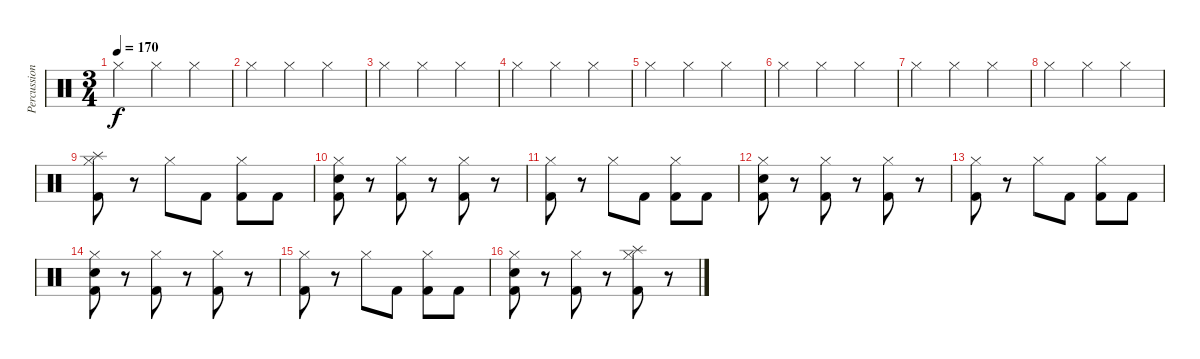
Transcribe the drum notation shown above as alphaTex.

\track ("Percussion" "Percussion") {instrument percussion}
\staff {score}
\articulation defaults
\ts (3 4)
\tempo 170
\clef neutral
\ks c "Hi-Hat (closed)".4{dy f} "Hi-Hat (closed)".4 "Hi-Hat (closed)".4
|
"Hi-Hat (closed)".4 "Hi-Hat (closed)".4 "Hi-Hat (closed)".4 |
"Hi-Hat (closed)".4 "Hi-Hat (closed)".4 "Hi-Hat (closed)".4 |
"Hi-Hat (closed)".4 "Hi-Hat (closed)".4 "Hi-Hat (closed)".4 |
"Hi-Hat (closed)".4 "Hi-Hat (closed)".4 "Hi-Hat (closed)".4 |
"Hi-Hat (closed)".4 "Hi-Hat (closed)".4 "Hi-Hat (closed)".4 |
"Hi-Hat (closed)".4 "Hi-Hat (closed)".4 "Hi-Hat (closed)".4 |
"Hi-Hat (closed)".4 "Hi-Hat (closed)".4 "Hi-Hat (closed)".4 |
("Splash (hit)" "Hi-Hat (closed)" "Kick (hit) 2").8 r.8 "Hi-Hat (closed)".8 "Kick (hit) 2".8 ("Hi-Hat (closed)" "Kick (hit) 2").8 "Kick (hit) 2".8 |
("Hi-Hat (closed)" "Snare (hit) 2" "Kick (hit) 2").8 r.8 ("Hi-Hat (closed)" "Kick (hit) 2").8 r.8 ("Hi-Hat (closed)" "Kick (hit) 2").8 r.8 |
("Hi-Hat (closed)" "Kick (hit) 2").8 r.8 "Hi-Hat (closed)".8 "Kick (hit) 2".8 ("Hi-Hat (closed)" "Kick (hit) 2").8 "Kick (hit) 2".8 |
("Hi-Hat (closed)" "Snare (hit) 2" "Kick (hit) 2").8 r.8 ("Hi-Hat (closed)" "Kick (hit) 2").8 r.8 ("Hi-Hat (closed)" "Kick (hit) 2").8 r.8 |
("Hi-Hat (closed)" "Kick (hit) 2").8 r.8 "Hi-Hat (closed)".8 "Kick (hit) 2".8 ("Hi-Hat (closed)" "Kick (hit) 2").8 "Kick (hit) 2".8 |
("Hi-Hat (closed)" "Snare (hit) 2" "Kick (hit) 2").8 r.8 ("Hi-Hat (closed)" "Kick (hit) 2").8 r.8 ("Hi-Hat (closed)" "Kick (hit) 2").8 r.8 |
("Hi-Hat (closed)" "Kick (hit) 2").8 r.8 "Hi-Hat (closed)".8 "Kick (hit) 2".8 ("Hi-Hat (closed)" "Kick (hit) 2").8 "Kick (hit) 2".8 |
("Hi-Hat (closed)" "Snare (hit) 2" "Kick (hit) 2").8 r.8 ("Hi-Hat (closed)" "Kick (hit) 2").8 r.8 ("Splash (hit)" "Hi-Hat (closed)" "Kick (hit) 2").8 r.8
